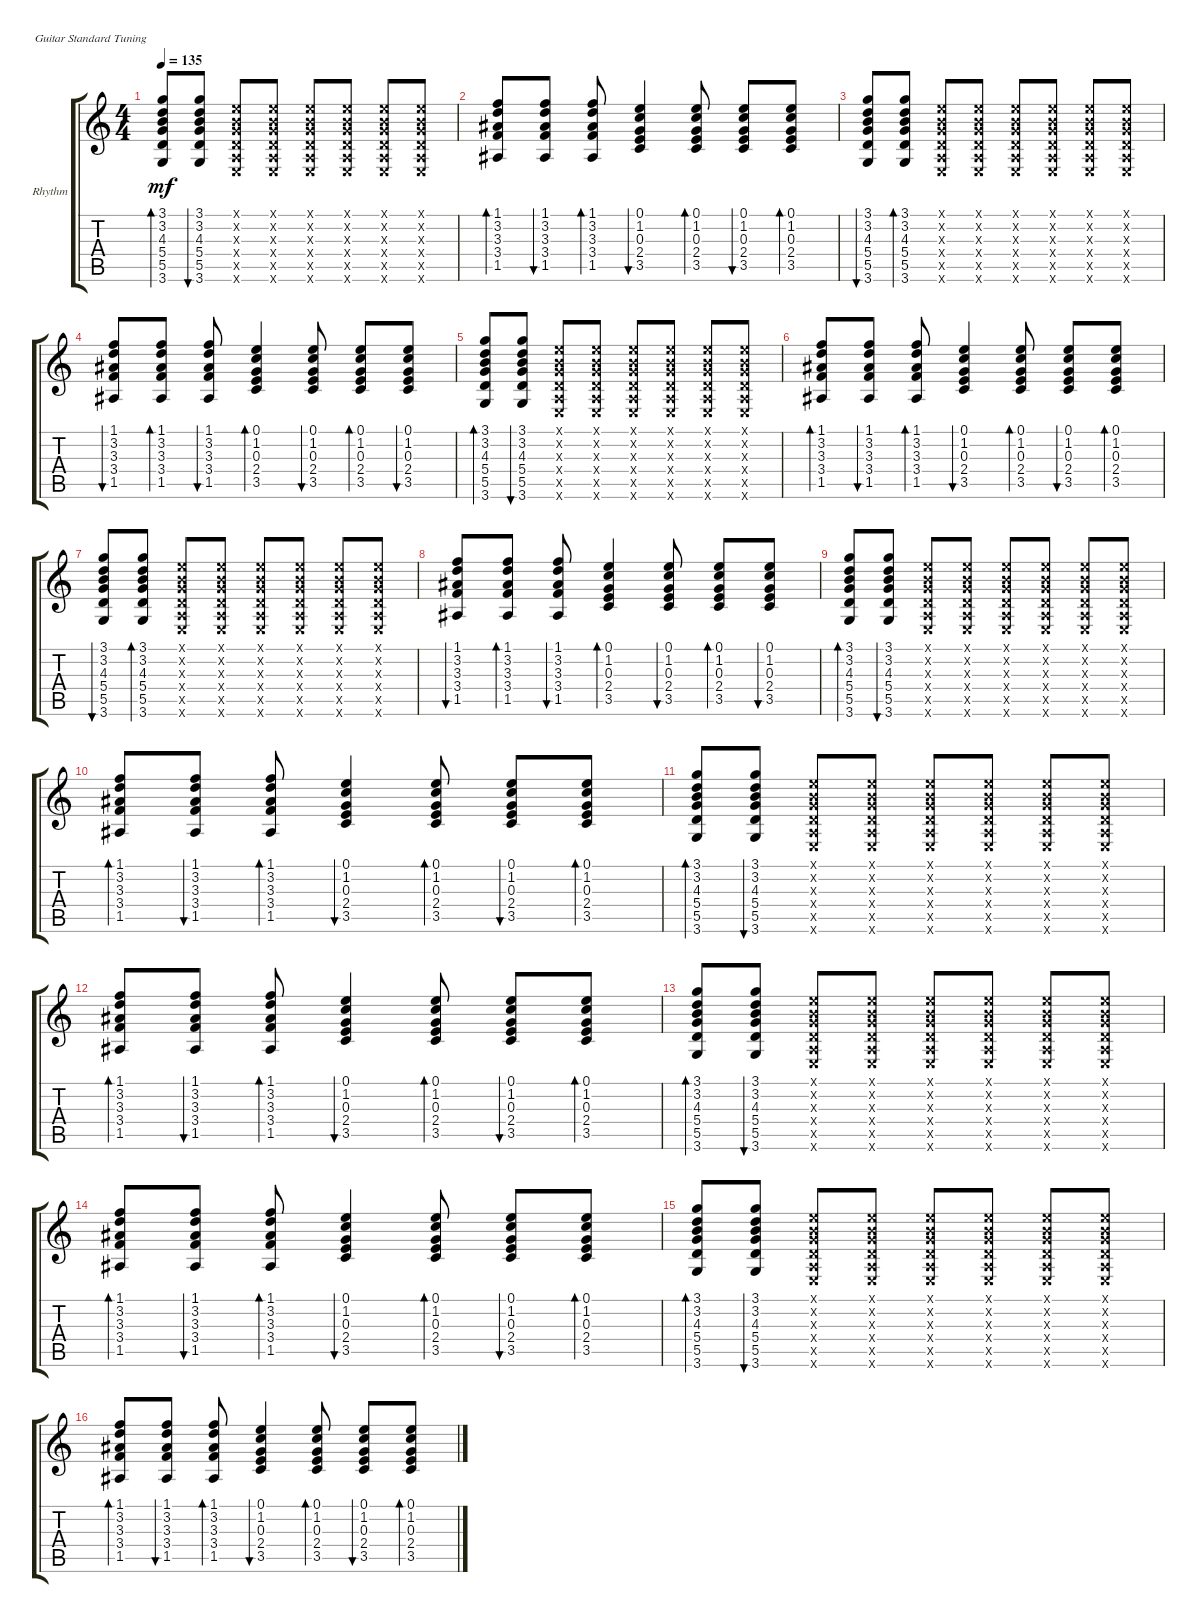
\defaultSystemsLayout 4
\bracketExtendMode groupsimilarinstruments
\firstSystemTrackNameOrientation horizontal
\otherSystemsTrackNameOrientation horizontal
\track ("Rhythm Guirar" "Rhythm") {instrument acousticguitarsteel}
\staff {score tabs}
\tuning (E4 B3 G3 D3 A2 E2)
\ts (4 4)
\tempo 135
\clef g2
\ks c
(3.6 5.5 5.4 4.3 3.2 3.1).8{bd 30 dy mf} (3.6 5.5 5.4 4.3 3.2 3.1).8{bu 30} (0.5{x} 0.4{x} 0.3{x} 0.2{x} 0.1{x} 0.6{x}).8 (0.5{x} 0.4{x} 0.3{x} 0.2{x} 0.1{x} 0.6{x}).8 (0.5{x} 0.4{x} 0.3{x} 0.2{x} 0.1{x} 0.6{x}).8 (0.5{x} 0.4{x} 0.3{x} 0.2{x} 0.1{x} 0.6{x}).8 (0.5{x} 0.4{x} 0.3{x} 0.2{x} 0.1{x} 0.6{x}).8 (0.5{x} 0.4{x} 0.3{x} 0.2{x} 0.1{x} 0.6{x}).8 |
(1.5 3.4 3.3 3.2 1.1).8{bd 30} (1.5 3.4 3.3 3.2 1.1).8{bu 30} (1.5 3.4 3.3 3.2 1.1).8{bd 30} (3.5 2.4 0.3 1.2 0.1).4{bu 30} (3.5 2.4 0.3 1.2 0.1).8{bd 30} (3.5 2.4 0.3 1.2 0.1).8{bu 30} (3.5 2.4 0.3 1.2 0.1).8{bd 30} |
(3.6 5.5 5.4 4.3 3.2 3.1).8{bu 30} (3.6 5.5 5.4 4.3 3.2 3.1).8{bd 30} (0.5{x} 0.4{x} 0.3{x} 0.2{x} 0.1{x} 0.6{x}).8 (0.5{x} 0.4{x} 0.3{x} 0.2{x} 0.1{x} 0.6{x}).8 (0.5{x} 0.4{x} 0.3{x} 0.2{x} 0.1{x} 0.6{x}).8 (0.5{x} 0.4{x} 0.3{x} 0.2{x} 0.1{x} 0.6{x}).8 (0.5{x} 0.4{x} 0.3{x} 0.2{x} 0.1{x} 0.6{x}).8 (0.5{x} 0.4{x} 0.3{x} 0.2{x} 0.1{x} 0.6{x}).8 |
(1.5 3.4 3.3 3.2 1.1).8{bu 30} (1.5 3.4 3.3 3.2 1.1).8{bd 30} (1.5 3.4 3.3 3.2 1.1).8{bu 30} (3.5 2.4 0.3 1.2 0.1).4{bd 30} (3.5 2.4 0.3 1.2 0.1).8{bu 30} (3.5 2.4 0.3 1.2 0.1).8{bd 30} (3.5 2.4 0.3 1.2 0.1).8{bu 30} |
(3.6 5.5 5.4 4.3 3.2 3.1).8{bd 30} (3.6 5.5 5.4 4.3 3.2 3.1).8{bu 30} (0.5{x} 0.4{x} 0.3{x} 0.2{x} 0.1{x} 0.6{x}).8 (0.5{x} 0.4{x} 0.3{x} 0.2{x} 0.1{x} 0.6{x}).8 (0.5{x} 0.4{x} 0.3{x} 0.2{x} 0.1{x} 0.6{x}).8 (0.5{x} 0.4{x} 0.3{x} 0.2{x} 0.1{x} 0.6{x}).8 (0.5{x} 0.4{x} 0.3{x} 0.2{x} 0.1{x} 0.6{x}).8 (0.5{x} 0.4{x} 0.3{x} 0.2{x} 0.1{x} 0.6{x}).8 |
(1.5 3.4 3.3 3.2 1.1).8{bd 30} (1.5 3.4 3.3 3.2 1.1).8{bu 30} (1.5 3.4 3.3 3.2 1.1).8{bd 30} (3.5 2.4 0.3 1.2 0.1).4{bu 30} (3.5 2.4 0.3 1.2 0.1).8{bd 30} (3.5 2.4 0.3 1.2 0.1).8{bu 30} (3.5 2.4 0.3 1.2 0.1).8{bd 30} |
(3.6 5.5 5.4 4.3 3.2 3.1).8{bu 30} (3.6 5.5 5.4 4.3 3.2 3.1).8{bd 30} (0.5{x} 0.4{x} 0.3{x} 0.2{x} 0.1{x} 0.6{x}).8 (0.5{x} 0.4{x} 0.3{x} 0.2{x} 0.1{x} 0.6{x}).8 (0.5{x} 0.4{x} 0.3{x} 0.2{x} 0.1{x} 0.6{x}).8 (0.5{x} 0.4{x} 0.3{x} 0.2{x} 0.1{x} 0.6{x}).8 (0.5{x} 0.4{x} 0.3{x} 0.2{x} 0.1{x} 0.6{x}).8 (0.5{x} 0.4{x} 0.3{x} 0.2{x} 0.1{x} 0.6{x}).8 |
(1.5 3.4 3.3 3.2 1.1).8{bu 30} (1.5 3.4 3.3 3.2 1.1).8{bd 30} (1.5 3.4 3.3 3.2 1.1).8{bu 30} (3.5 2.4 0.3 1.2 0.1).4{bd 30} (3.5 2.4 0.3 1.2 0.1).8{bu 30} (3.5 2.4 0.3 1.2 0.1).8{bd 30} (3.5 2.4 0.3 1.2 0.1).8{bu 30} |
(3.6 5.5 5.4 4.3 3.2 3.1).8{bd 30} (3.6 5.5 5.4 4.3 3.2 3.1).8{bu 30} (0.5{x} 0.4{x} 0.3{x} 0.2{x} 0.1{x} 0.6{x}).8 (0.5{x} 0.4{x} 0.3{x} 0.2{x} 0.1{x} 0.6{x}).8 (0.5{x} 0.4{x} 0.3{x} 0.2{x} 0.1{x} 0.6{x}).8 (0.5{x} 0.4{x} 0.3{x} 0.2{x} 0.1{x} 0.6{x}).8 (0.5{x} 0.4{x} 0.3{x} 0.2{x} 0.1{x} 0.6{x}).8 (0.5{x} 0.4{x} 0.3{x} 0.2{x} 0.1{x} 0.6{x}).8 |
(1.5 3.4 3.3 3.2 1.1).8{bd 30} (1.5 3.4 3.3 3.2 1.1).8{bu 30} (1.5 3.4 3.3 3.2 1.1).8{bd 30} (3.5 2.4 0.3 1.2 0.1).4{bu 30} (3.5 2.4 0.3 1.2 0.1).8{bd 30} (3.5 2.4 0.3 1.2 0.1).8{bu 30} (3.5 2.4 0.3 1.2 0.1).8{bd 30} |
(3.6 5.5 5.4 4.3 3.2 3.1).8{bd 30} (3.6 5.5 5.4 4.3 3.2 3.1).8{bu 30} (0.5{x} 0.4{x} 0.3{x} 0.2{x} 0.1{x} 0.6{x}).8 (0.5{x} 0.4{x} 0.3{x} 0.2{x} 0.1{x} 0.6{x}).8 (0.5{x} 0.4{x} 0.3{x} 0.2{x} 0.1{x} 0.6{x}).8 (0.5{x} 0.4{x} 0.3{x} 0.2{x} 0.1{x} 0.6{x}).8 (0.5{x} 0.4{x} 0.3{x} 0.2{x} 0.1{x} 0.6{x}).8 (0.5{x} 0.4{x} 0.3{x} 0.2{x} 0.1{x} 0.6{x}).8 |
(1.5 3.4 3.3 3.2 1.1).8{bd 30} (1.5 3.4 3.3 3.2 1.1).8{bu 30} (1.5 3.4 3.3 3.2 1.1).8{bd 30} (3.5 2.4 0.3 1.2 0.1).4{bu 30} (3.5 2.4 0.3 1.2 0.1).8{bd 30} (3.5 2.4 0.3 1.2 0.1).8{bu 30} (3.5 2.4 0.3 1.2 0.1).8{bd 30} |
(3.6 5.5 5.4 4.3 3.2 3.1).8{bd 30} (3.6 5.5 5.4 4.3 3.2 3.1).8{bu 30} (0.5{x} 0.4{x} 0.3{x} 0.2{x} 0.1{x} 0.6{x}).8 (0.5{x} 0.4{x} 0.3{x} 0.2{x} 0.1{x} 0.6{x}).8 (0.5{x} 0.4{x} 0.3{x} 0.2{x} 0.1{x} 0.6{x}).8 (0.5{x} 0.4{x} 0.3{x} 0.2{x} 0.1{x} 0.6{x}).8 (0.5{x} 0.4{x} 0.3{x} 0.2{x} 0.1{x} 0.6{x}).8 (0.5{x} 0.4{x} 0.3{x} 0.2{x} 0.1{x} 0.6{x}).8 |
(1.5 3.4 3.3 3.2 1.1).8{bd 30} (1.5 3.4 3.3 3.2 1.1).8{bu 30} (1.5 3.4 3.3 3.2 1.1).8{bd 30} (3.5 2.4 0.3 1.2 0.1).4{bu 30} (3.5 2.4 0.3 1.2 0.1).8{bd 30} (3.5 2.4 0.3 1.2 0.1).8{bu 30} (3.5 2.4 0.3 1.2 0.1).8{bd 30} |
(3.6 5.5 5.4 4.3 3.2 3.1).8{bd 30} (3.6 5.5 5.4 4.3 3.2 3.1).8{bu 30} (0.5{x} 0.4{x} 0.3{x} 0.2{x} 0.1{x} 0.6{x}).8 (0.5{x} 0.4{x} 0.3{x} 0.2{x} 0.1{x} 0.6{x}).8 (0.5{x} 0.4{x} 0.3{x} 0.2{x} 0.1{x} 0.6{x}).8 (0.5{x} 0.4{x} 0.3{x} 0.2{x} 0.1{x} 0.6{x}).8 (0.5{x} 0.4{x} 0.3{x} 0.2{x} 0.1{x} 0.6{x}).8 (0.5{x} 0.4{x} 0.3{x} 0.2{x} 0.1{x} 0.6{x}).8 |
(1.5 3.4 3.3 3.2 1.1).8{bd 30} (1.5 3.4 3.3 3.2 1.1).8{bu 30} (1.5 3.4 3.3 3.2 1.1).8{bd 30} (3.5 2.4 0.3 1.2 0.1).4{bu 30} (3.5 2.4 0.3 1.2 0.1).8{bd 30} (3.5 2.4 0.3 1.2 0.1).8{bu 30} (3.5 2.4 0.3 1.2 0.1).8{bd 30}
